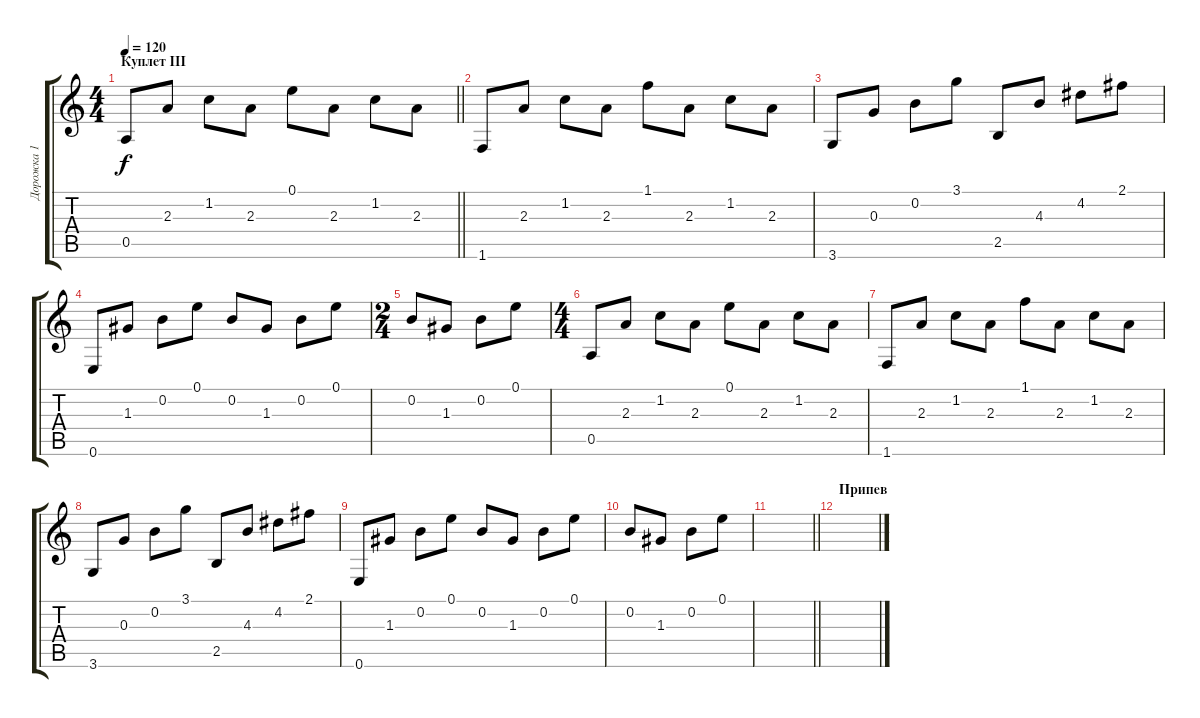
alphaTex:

\track ("Дорожка 1" "Дорожка 1") {instrument distortionguitar}
\staff {score tabs}
\tuning (E4 B3 G3 D3 A2 E2) {hide}
\ts (4 4)
\section ("" "Куплет III")
\tempo 120
\clef g2
\barLineRight lightlight
\ks c
0.5.8{dy f} 2.3.8 1.2.8 2.3.8 0.1.8 2.3.8 1.2.8 2.3.8 |
1.6.8 2.3.8 1.2.8 2.3.8 1.1.8 2.3.8 1.2.8 2.3.8 |
3.6.8 0.3.8 0.2.8 3.1.8 2.5.8 4.3.8 4.2.8 2.1.8 |
0.6.8 1.3.8 0.2.8 0.1.8 0.2.8 1.3.8 0.2.8 0.1.8 |
\ts (2 4)
0.2.8 1.3.8 0.2.8 0.1.8 |
\ts (4 4)
0.5.8 2.3.8 1.2.8 2.3.8 0.1.8 2.3.8 1.2.8 2.3.8 |
1.6.8 2.3.8 1.2.8 2.3.8 1.1.8 2.3.8 1.2.8 2.3.8 |
3.6.8 0.3.8 0.2.8 3.1.8 2.5.8 4.3.8 4.2.8 2.1.8 |
0.6.8 1.3.8 0.2.8 0.1.8 0.2.8 1.3.8 0.2.8 0.1.8 |
0.2.8 1.3.8 0.2.8 0.1.8 |
\barLineRight lightlight
|
\section ("" "Припев")
